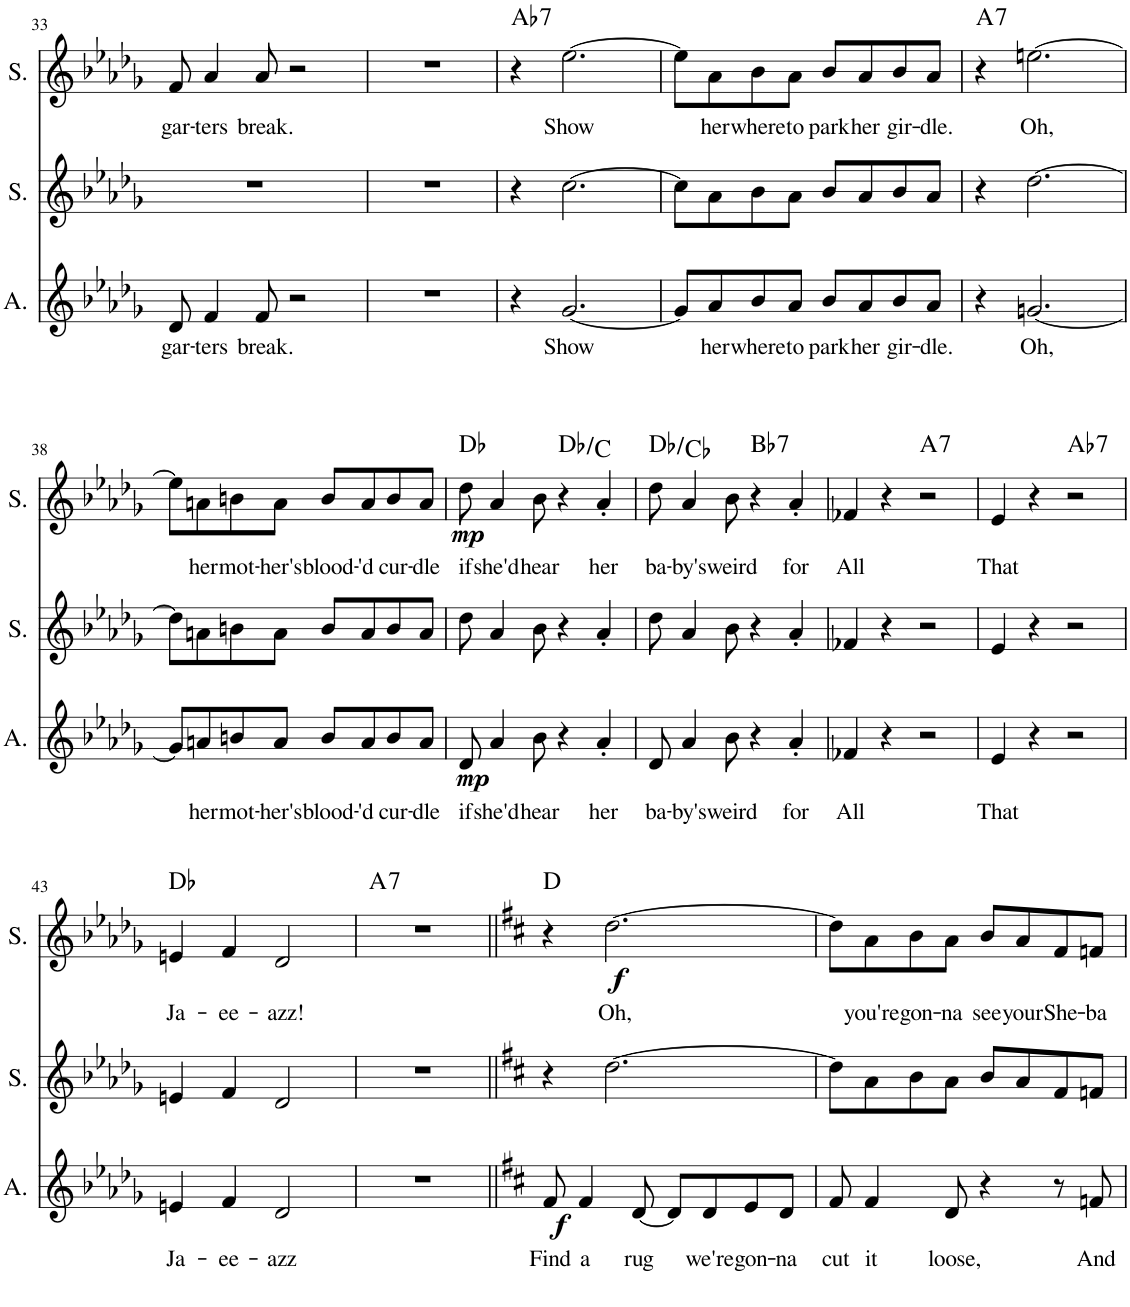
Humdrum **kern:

**kern	**text	**dynam	**kern	**kern	**text	**dynam	**harte
*part3	*part3	*part3	*part2	*part1	*part1	*part1	*part1
*staff3	*staff3	*staff3	*staff2	*staff1	*staff1	*staff1	*
*I"Alt	*	*	*I"Soprán	*I"Soprán	*	*	*
*I'A.	*	*	*I'S.	*I'S.	*	*	*
!!LO:PB:g=z
*clefG2	*	*	*clefG2	*clefG2	*	*	*
*k[b-e-a-d-g-]	*	*	*k[b-e-a-d-g-]	*k[b-e-a-d-g-]	*	*	*
*M4/4	*	*	*M4/4	*M4/4	*	*	*
=33	=33	=33	=33	=33	=33	=33	=33
!	!LO:LY:b	!	!	!	!LO:LY:b	!	!
8d-/	gar-	.	1r	8f/	gar-	.	.
!	!LO:LY:b	!	!	!	!LO:LY:b	!	!
4f/	-ters	.	.	4a-/	-ters	.	.
!	!LO:LY:b	!	!	!	!LO:LY:b	!	!
8f/	break.	.	.	8a-/	break.	.	.
2r	.	.	.	2r	.	.	.
=34	=34	=34	=34	=34	=34	=34	=34
1r	.	.	1r	1r	.	.	.
=35	=35	=35	=35	=35	=35	=35	=35
!	!	!	!	!	!	!	!LO:H:kt=7
4r	.	.	4r	4r	.	.	Ab:7
!	!LO:LY:b	!	!	!	!LO:LY:b	!	!
[2.g-/	Show	.	[2.cc\	[2.ee-\	Show	.	.
=36	=36	=36	=36	=36	=36	=36	=36
8g-/L]	.	.	8cc\L]	8ee-\L]	.	.	.
!	!LO:LY:b	!	!	!	!LO:LY:b	!	!
8a-/	her	.	8a-\	8a-\	her	.	.
!	!LO:LY:b	!	!	!	!LO:LY:b	!	!
8b-/	where	.	8b-\	8b-\	where	.	.
!	!LO:LY:b	!	!	!	!LO:LY:b	!	!
8a-/J	to	.	8a-\J	8a-\J	to	.	.
!	!LO:LY:b	!	!	!	!LO:LY:b	!	!
8b-/L	park	.	8b-/L	8b-/L	park	.	.
!	!LO:LY:b	!	!	!	!LO:LY:b	!	!
8a-/	her	.	8a-/	8a-/	her	.	.
!	!LO:LY:b	!	!	!	!LO:LY:b	!	!
8b-/	gir-	.	8b-/	8b-/	gir-	.	.
!	!LO:LY:b	!	!	!	!LO:LY:b	!	!
8a-/J	-dle.	.	8a-/J	8a-/J	-dle.	.	.
=37	=37	=37	=37	=37	=37	=37	=37
!	!	!	!	!	!	!	!LO:H:kt=7
4r	.	.	4r	4r	.	.	A:7
!	!LO:LY:b	!	!	!	!LO:LY:b	!	!
[2.gn/	Oh,	.	[2.dd-\	[2.een\	Oh,	.	.
!!LO:LB:g=z
=38	=38	=38	=38	=38	=38	=38	=38
8g/L]	.	.	8dd-\L]	8ee\L]	.	.	.
!	!LO:LY:b	!	!	!	!LO:LY:b	!	!
8an/	her	.	8an\	8an\	her	.	.
!	!LO:LY:b	!	!	!	!LO:LY:b	!	!
8bn/	mot-	.	8bn\	8bn\	mot-	.	.
!	!LO:LY:b	!	!	!	!LO:LY:b	!	!
8a/J	-her's	.	8a\J	8a\J	-her's	.	.
!	!LO:LY:b	!	!	!	!LO:LY:b	!	!
8b/L	blood-	.	8b/L	8b/L	blood-	.	.
!	!LO:LY:b	!	!	!	!LO:LY:b	!	!
8a/	-'d	.	8a/	8a/	-'d	.	.
!	!LO:LY:b	!	!	!	!LO:LY:b	!	!
8b/	cur-	.	8b/	8b/	cur-	.	.
!	!LO:LY:b	!	!	!	!LO:LY:b	!	!
8a/J	-dle	.	8a/J	8a/J	-dle	.	.
=39	=39	=39	=39	=39	=39	=39	=39
!	!LO:LY:b	!LO:DY:b	!	!	!LO:LY:b	!LO:DY:b	!
8d-/	if	mp	8dd-\	8dd-\	if	mp	Db:maj
!	!LO:LY:b	!	!	!	!LO:LY:b	!	!
4a-/	she'd	.	4a-/	4a-/	she'd	.	.
!	!LO:LY:b	!	!	!	!LO:LY:b	!	!
8b-\	hear	.	8b-\	8b-\	hear	.	.
4r	.	.	4r	4r	.	.	Db:maj/7
!	!LO:LY:b	!	!	!	!LO:LY:b	!	!
4a-'/	her	.	4a-'/	4a-'/	her	.	.
=40	=40	=40	=40	=40	=40	=40	=40
!	!LO:LY:b	!	!	!	!LO:LY:b	!	!
8d-/	ba-	.	8dd-\	8dd-\	ba-	.	Db:maj/b7
!	!LO:LY:b	!	!	!	!LO:LY:b	!	!
4a-/	-by's	.	4a-/	4a-/	-by's	.	.
!	!LO:LY:b	!	!	!	!LO:LY:b	!	!
8b-\	weird	.	8b-\	8b-\	weird	.	.
!	!	!	!	!	!	!	!LO:H:kt=7
4r	.	.	4r	4r	.	.	Bb:7
!	!LO:LY:b	!	!	!	!LO:LY:b	!	!
4a-'/	for	.	4a-'/	4a-'/	for	.	.
=41	=41	=41	=41	=41	=41	=41	=41
!	!LO:LY:b	!	!	!	!LO:LY:b	!	!
4f-X/	All	.	4f-X/	4f-X/	All	.	.
4r	.	.	4r	4r	.	.	.
!	!	!	!	!	!	!	!LO:H:kt=7
2r	.	.	2r	2r	.	.	A:7
=42	=42	=42	=42	=42	=42	=42	=42
!	!LO:LY:b	!	!	!	!LO:LY:b	!	!
4e-/	That	.	4e-/	4e-/	That	.	.
4r	.	.	4r	4r	.	.	.
!	!	!	!	!	!	!	!LO:H:kt=7
2r	.	.	2r	2r	.	.	Ab:7
!!LO:LB:g=z
=43	=43	=43	=43	=43	=43	=43	=43
!	!LO:LY:b	!	!	!	!LO:LY:b	!	!
4en/	Ja-	.	4en/	4en/	Ja-	.	Db:maj
!	!LO:LY:b	!	!	!	!LO:LY:b	!	!
4f/	-ee-	.	4f/	4f/	-ee-	.	.
!	!LO:LY:b	!	!	!	!LO:LY:b	!	!
2d-/	-azz	.	2d-/	2d-/	-azz!	.	.
=44	=44	=44	=44	=44	=44	=44	=44
!	!	!	!	!	!	!	!LO:H:kt=7
1r	.	.	1r	1r	.	.	A:7
=45||	=45||	=45||	=45||	=45||	=45||	=45||	=45||
*k[f#c#]	*	*	*k[f#c#]	*k[f#c#]	*	*	*
!	!LO:LY:b	!LO:DY:b	!	!	!	!	!
8f#/	Find	f	4r	4r	.	.	D:maj
!	!LO:LY:b	!	!	!	!	!	!
4f#/	a	.	.	.	.	.	.
!	!	!	!	!	!LO:LY:b	!LO:DY:b	!
.	.	.	[2.dd\	[2.dd\	Oh,	f	.
!	!LO:LY:b	!	!	!	!	!	!
[8d/	rug	.	.	.	.	.	.
8d/L]	.	.	.	.	.	.	.
!	!LO:LY:b	!	!	!	!	!	!
8d/	we're	.	.	.	.	.	.
!	!LO:LY:b	!	!	!	!	!	!
8e/	gon-	.	.	.	.	.	.
!	!LO:LY:b	!	!	!	!	!	!
8d/J	-na	.	.	.	.	.	.
=46	=46	=46	=46	=46	=46	=46	=46
!	!LO:LY:b	!	!	!	!	!	!
8f#/	cut	.	8dd\L]	8dd\L]	.	.	.
!	!LO:LY:b	!	!	!	!LO:LY:b	!	!
4f#/	it	.	8a\	8a\	you're	.	.
!	!	!	!	!	!LO:LY:b	!	!
.	.	.	8b\	8b\	gon-	.	.
!	!LO:LY:b	!	!	!	!LO:LY:b	!	!
8d/	loose,	.	8a\J	8a\J	-na	.	.
!	!	!	!	!	!LO:LY:b	!	!
4r	.	.	8b/L	8b/L	see	.	.
!	!	!	!	!	!LO:LY:b	!	!
.	.	.	8a/	8a/	your	.	.
!	!	!	!	!	!LO:LY:b	!	!
8r	.	.	8f#/	8f#/	She-	.	.
!	!LO:LY:b	!	!	!	!LO:LY:b	!	!
8fn/	And	.	8fn/J	8fn/J	-ba	.	.
=	=	=	=	=	=	=	=
*-	*-	*-	*-	*-	*-	*-	*-
